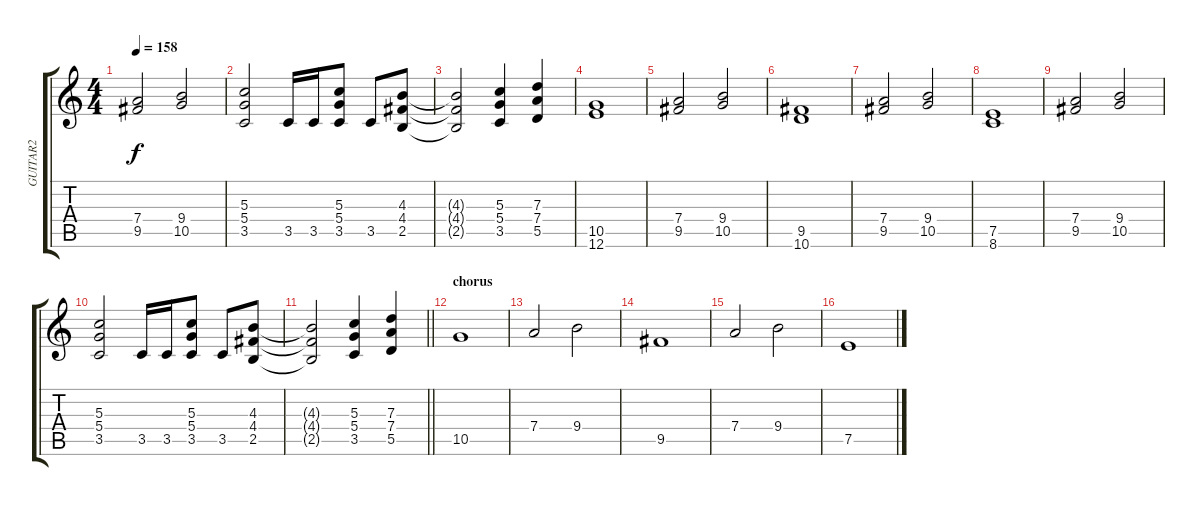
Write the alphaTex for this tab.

\track ("GUITAR2" "GUITAR2") {instrument distortionguitar}
\staff {score tabs}
\tuning (E4 B3 G3 D3 A2 E2) {hide}
\ts (4 4)
\tempo 158
\clef g2
\ks c
(7.4 9.5).2{dy f} (9.4 10.5).2 |
(5.3 5.4 3.5).2 3.5.16 3.5.16 (5.3 5.4 3.5).8 3.5.8 (4.3 4.4 2.5).8 |
(4.3{t} 4.4{t} 2.5{t}).2 (5.3 5.4 3.5).4 (7.3 7.4 5.5).4 |
(10.5 12.6).1 |
(7.4 9.5).2 (9.4 10.5).2 |
(9.5 10.6).1 |
(7.4 9.5).2 (9.4 10.5).2 |
(7.5 8.6).1 |
(7.4 9.5).2 (9.4 10.5).2 |
(5.3 5.4 3.5).2 3.5.16 3.5.16 (5.3 5.4 3.5).8 3.5.8 (4.3 4.4 2.5).8 |
\barLineRight lightlight
(4.3{t} 4.4{t} 2.5{t}).2 (5.3 5.4 3.5).4 (7.3 7.4 5.5).4 |
\section ("" "chorus")
10.5.1 |
7.4.2 9.4.2 |
9.5.1 |
7.4.2 9.4.2 |
7.5.1
